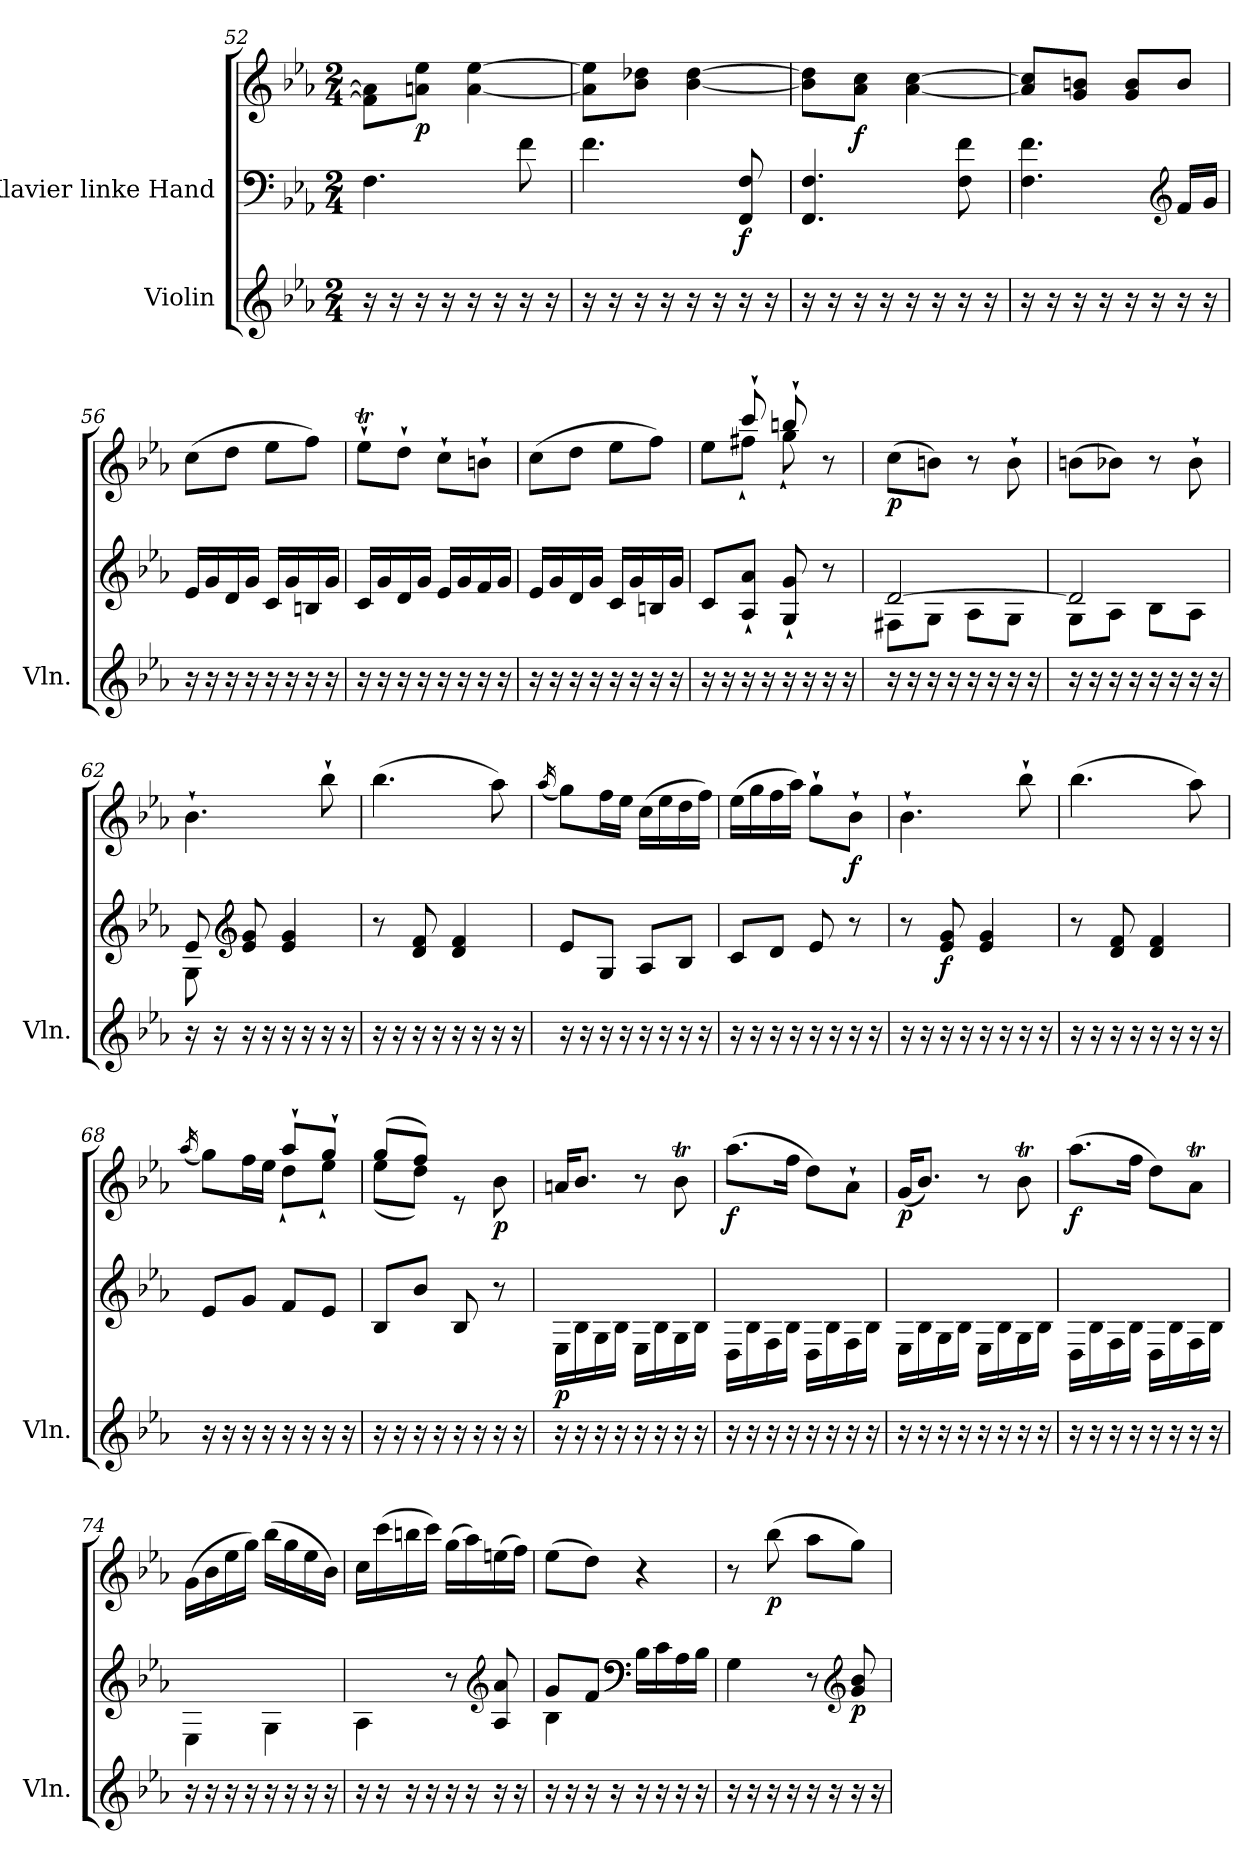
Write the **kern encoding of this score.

**kern	**kern	**kern	**dynam
*part2	*part1	*part1	*part1
*staff3	*staff2	*staff1	*staff1/2
*I"Violin	*I"Klavier linke Hand	*	*
*I'Vln.	*	*	*
*clefG2	*clefF4	*clefG2	*
*k[b-e-a-]	*k[b-e-a-]	*k[b-e-a-]	*
*M2/4	*M2/4	*M2/4	*
=52	=52	=52	=52
16r	4.F\	8f\] 8a\]L	.
16r	.	.	.
!	!	!	!LO:DY:b
16r	.	8an\ 8ee-\J	p
16r	.	.	.
16r	.	[4a\ [4ee-\	.
16r	.	.	.
16r	8f\	.	.
16r	.	.	.
!!LO:PB:g=z
=53	=53	=53	=53
16r	4.f\	8a\] 8ee-\]L	.
16r	.	.	.
16r	.	8b-\ 8dd-X\J	.
16r	.	.	.
16r	.	[4b-\ [4dd-\	.
16r	.	.	.
!	!	!	!LO:DY:b=2
16r	8FF/ 8F/	.	f
16r	.	.	.
=54	=54	=54	=54
16r	4.FF/ 4.F/	8b-\] 8dd-\]L	.
16r	.	.	.
!	!	!	!LO:DY:b
16r	.	8a-\ 8cc\J	f
16r	.	.	.
16r	.	[4a-\ [4cc\	.
16r	.	.	.
16r	8F\ 8f\	.	.
16r	.	.	.
=55	=55	=55	=55
16r	4.F\ 4.f\	8a-/] 8cc/]L	.
16r	.	.	.
16r	.	8g/ 8bn/J	.
16r	.	.	.
16r	.	8g/ 8b/L	.
16r	.	.	.
*	*clefG2	*	*
16r	16f/LL	8b/J	.
16r	16g/JJ	.	.
=56	=56	=56	=56
16r	16e-/LL	(>8cc\L	.
16r	16g/	.	.
16r	16d/	8dd\J	.
16r	16g/JJ	.	.
16r	16c/LL	8ee-\L	.
16r	16g/	.	.
16r	16Bn/	8ff\J)	.
16r	16g/JJ	.	.
=57	=57	=57	=57
16r	16c/LL	8ee-T`\L	.
16r	16g/	.	.
16r	16d/	8dd`\J	.
16r	16g/JJ	.	.
16r	16e-/LL	8cc`\L	.
16r	16g/	.	.
16r	16f/	8bn`\J	.
16r	16g/JJ	.	.
=58	=58	=58	=58
16r	16e-/LL	(>8cc\L	.
16r	16g/	.	.
16r	16d/	8dd\J	.
16r	16g/JJ	.	.
16r	16c/LL	8ee-\L	.
16r	16g/	.	.
16r	16Bn/	8ff\J)	.
16r	16g/JJ	.	.
!!LO:LB:g=z
=59	=59	=59	=59
*	*	*^	*
16r	8c/L	8ryy	8ee-\L	.
16r	.	.	.	.
16r	8A-/` 8a-/`J	8ccc`/	8ff#X`\J	.
16r	.	.	.	.
16r	8G/` 8g/`	8bbn`/	8gg`\	.
16r	.	.	.	.
16r	8r	8r	8ryy	.
16r	.	.	.	.
*	*	*v	*v	*
=60	=60	=60	=60
*	*^	*	*
!	!	!	!	!LO:DY:b
16r	[2d/	8F#X\L	(>8cc\L	p
16r	.	.	.	.
16r	.	8G\J	8bn\J)	.
16r	.	.	.	.
16r	.	8A-\L	8r	.
16r	.	.	.	.
16r	.	8G\J	8b`\	.
16r	.	.	.	.
=61	=61	=61	=61	=61
16r	2d/]	8G\L	(>8bn\L	.
16r	.	.	.	.
16r	.	8A-\J	8b-X\J)	.
16r	.	.	.	.
16r	.	8B-\L	8r	.
16r	.	.	.	.
16r	.	8A-\J	8b-`\	.
16r	.	.	.	.
=62	=62	=62	=62	=62
16r	8e-/	8G\	4.b-`\	.
16r	.	.	.	.
*	*clefG2	*	*	*
16r	8e-/ 8g/	4.ryy	.	.
16r	.	.	.	.
16r	4e-/ 4g/	.	.	.
16r	.	.	.	.
16r	.	.	8bb-`\	.
16r	.	.	.	.
*	*v	*v	*	*
=63	=63	=63	=63
16r	8r	(>4.bb-\	.
16r	.	.	.
16r	8d/ 8f/	.	.
16r	.	.	.
16r	4d/ 4f/	.	.
16r	.	.	.
16r	.	8aa-\)	.
16r	.	.	.
!!LO:LB:g=z
=64	=64	=64	=64
.	.	(<16qaa-/	.
16r	8e-/L	8gg\L)	.
16r	.	.	.
16r	8G/J	16ff\L	.
16r	.	16ee-\JJ	.
16r	8A-/L	(>16cc\LL	.
16r	.	16ee-\	.
16r	8B-/J	16dd\	.
16r	.	16ff\JJ)	.
=65	=65	=65	=65
16r	8c/L	(>16ee-\LL	.
16r	.	16gg\	.
16r	8d/J	16ff\	.
16r	.	16aa-\JJ)	.
16r	8e-/	8gg`\L	.
16r	.	.	.
!	!	!	!LO:DY:b
16r	8r	8b-`\J	f
16r	.	.	.
=66	=66	=66	=66
16r	8r	4.b-`\	.
16r	.	.	.
!	!	!	!LO:DY:b=2
16r	8e-/ 8g/	.	f
16r	.	.	.
16r	4e-/ 4g/	.	.
16r	.	.	.
16r	.	8bb-`\	.
16r	.	.	.
=67	=67	=67	=67
16r	8r	(>4.bb-\	.
16r	.	.	.
16r	8d/ 8f/	.	.
16r	.	.	.
16r	4d/ 4f/	.	.
16r	.	.	.
16r	.	8aa-\)	.
16r	.	.	.
=68	=68	=68	=68
.	.	(<16qaa-/	.
*	*	*^	*
16r	8e-/L	8gg\L)	4ryy	.
16r	.	.	.	.
16r	8g/J	16ff\L	.	.
16r	.	16ee-\JJ	.	.
16r	8f/L	8aa-`/L	8dd`\L	.
16r	.	.	.	.
16r	8e-/J	8gg`/J	8ee-`\J	.
16r	.	.	.	.
!!LO:PB:g=z	!!
=69	=69	=69	=69	=69
16r	8B-/L	(>8gg/L	(<8ee-\L	.
16r	.	.	.	.
16r	8b-/J	8ff/J)	8dd\J)	.
16r	.	.	.	.
16r	8B-/	8re	8ryy	.
16r	.	.	.	.
!	!	!	!	!LO:DY:b
16r	8r	8ryy	8b-\	p
16r	.	.	.	.
*	*	*v	*v	*
=70	=70	=70	=70
!	!	!	!LO:DY:b=2
16r	16E-\LL	16an/KL	p
16r	16B-\	8.b-/J	.
16r	16G\	.	.
16r	16B-\JJ	.	.
16r	16E-\LL	8r	.
16r	16B-\	.	.
16r	16G\	8b-T\	.
16r	16B-\JJ	.	.
=71	=71	=71	=71
!	!	!	!LO:DY:b
16r	16D\LL	(>8.aa-\L	f
16r	16B-\	.	.
16r	16F\	.	.
16r	16B-\JJ	16ff\Jk	.
16r	16D\LL	8dd\L)	.
16r	16B-\	.	.
16r	16F\	8a-`\J	.
16r	16B-\JJ	.	.
=72	=72	=72	=72
!	!	!	!LO:DY:b
16r	16E-\LL	(<16g/KL	p
16r	16B-\	8.b-/J)	.
16r	16G\	.	.
16r	16B-\JJ	.	.
16r	16E-\LL	8r	.
16r	16B-\	.	.
16r	16G\	8b-T\	.
16r	16B-\JJ	.	.
=73	=73	=73	=73
!	!	!	!LO:DY:b
16r	16D\LL	(>8.aa-\L	f
16r	16B-\	.	.
16r	16F\	.	.
16r	16B-\JJ	16ff\Jk	.
16r	16D\LL	8dd\L)	.
16r	16B-\	.	.
16r	16F\	8a-T\J	.
16r	16B-\JJ	.	.
=74	=74	=74	=74
16r	4E-\	(>16g\LL	.
16r	.	16b-\	.
16r	.	16ee-\	.
16r	.	16gg\JJ)	.
16r	4G\	(>16bb-\LL	.
16r	.	16gg\	.
16r	.	16ee-\	.
16r	.	16b-\JJ)	.
!!LO:LB:g=z
=75	=75	=75	=75
16r	4A-\	16cc\LL	.
16r	.	(>16ccc\	.
16r	.	16bbn\	.
16r	.	16ccc\JJ)	.
16r	8r	(>16gg\LL	.
16r	.	16aa-\)	.
*	*clefG2	*	*
16r	8A-/ 8a-/	(>16een\	.
16r	.	16ff\JJ)	.
=76	=76	=76	=76
*	*^	*	*
16r	8g/L	4B-\	(>8ee-\L	.
16r	.	.	.	.
16r	8f/J	.	8dd\J)	.
16r	.	.	.	.
*	*clefF4	*	*	*
16r	16B-\LL	4ryy	4r	.
16r	16c\	.	.	.
16r	16A-\	.	.	.
16r	16B-\JJ	.	.	.
*	*v	*v	*	*
=77	=77	=77	=77
16r	4G\	8r	.
16r	.	.	.
!	!	!	!LO:DY:b
16r	.	(>8bb-\	p
16r	.	.	.
16r	8r	8aa-\L	.
16r	.	.	.
*	*clefG2	*	*
!	!	!	!LO:DY:b=2
16r	8g/ 8b-/	8gg\J)	p
16r	.	.	.
=	=	=	=
*-	*-	*-	*-
